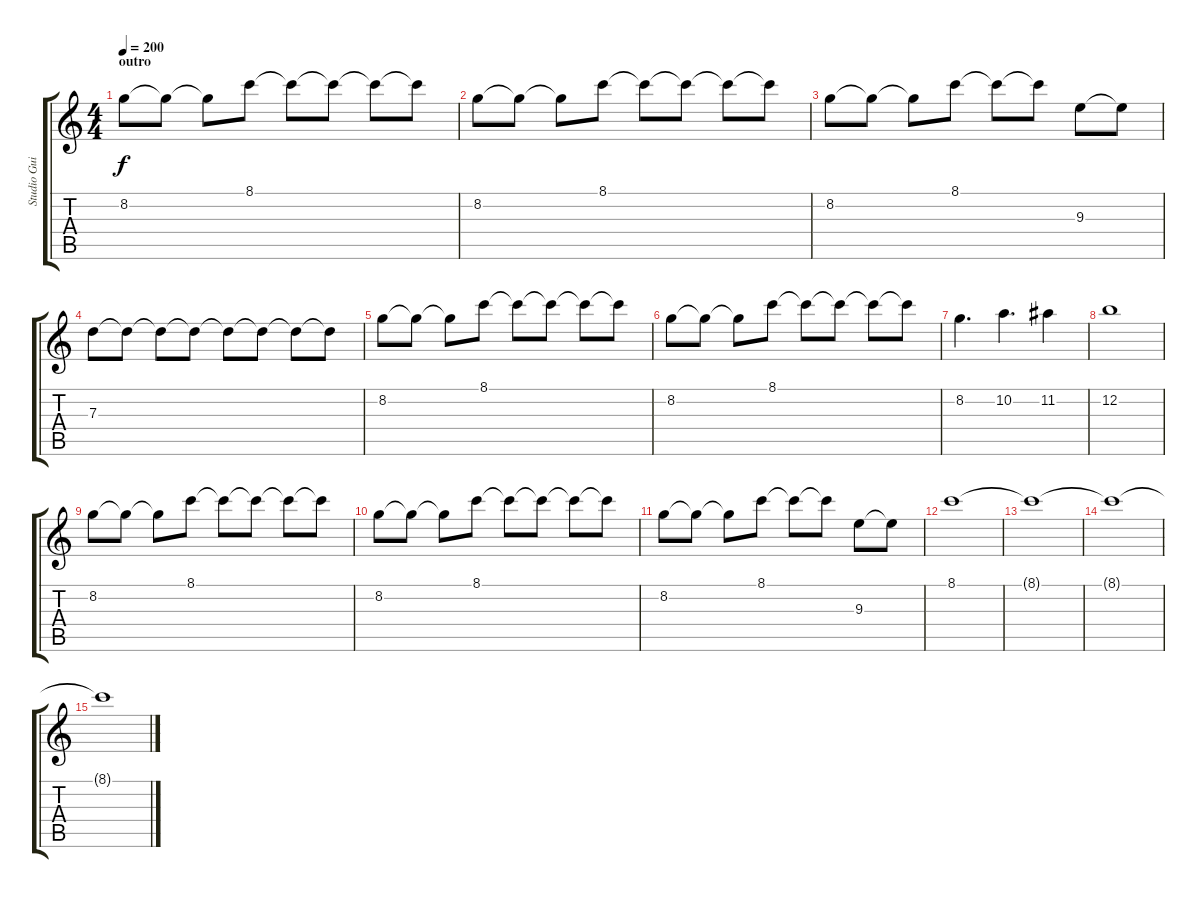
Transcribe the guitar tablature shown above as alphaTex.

\track ("Studio Guitar" "Studio Gui") {instrument distortionguitar}
\staff {score tabs}
\tuning (E4 B3 G3 D3 A2 E2) {hide}
\ts (4 4)
\section ("" "outro")
\tempo 200
\clef g2
\ks c
8.2.8{dy f} 8.2{t}.8 8.2{t}.8 8.1.8 8.1{t}.8 8.1{t}.8 8.1{t}.8 8.1{t}.8 |
8.2.8 8.2{t}.8 8.2{t}.8 8.1.8 8.1{t}.8 8.1{t}.8 8.1{t}.8 8.1{t}.8 |
8.2.8 8.2{t}.8 8.2{t}.8 8.1.8 8.1{t}.8 8.1{t}.8 9.3.8 9.3{t}.8 |
7.3.8 7.3{t}.8 7.3{t}.8 7.3{t}.8 7.3{t}.8 7.3{t}.8 7.3{t}.8 7.3{t}.8 |
8.2.8 8.2{t}.8 8.2{t}.8 8.1.8 8.1{t}.8 8.1{t}.8 8.1{t}.8 8.1{t}.8 |
8.2.8 8.2{t}.8 8.2{t}.8 8.1.8 8.1{t}.8 8.1{t}.8 8.1{t}.8 8.1{t}.8 |
8.2.4{d} 10.2.4{d} 11.2.4 |
12.2.1 |
8.2.8 8.2{t}.8 8.2{t}.8 8.1.8 8.1{t}.8 8.1{t}.8 8.1{t}.8 8.1{t}.8 |
8.2.8 8.2{t}.8 8.2{t}.8 8.1.8 8.1{t}.8 8.1{t}.8 8.1{t}.8 8.1{t}.8 |
8.2.8 8.2{t}.8 8.2{t}.8 8.1.8 8.1{t}.8 8.1{t}.8 9.3.8 9.3{t}.8 |
8.1.1 |
8.1{t}.1 |
8.1{t}.1 |
8.1{t}.1
